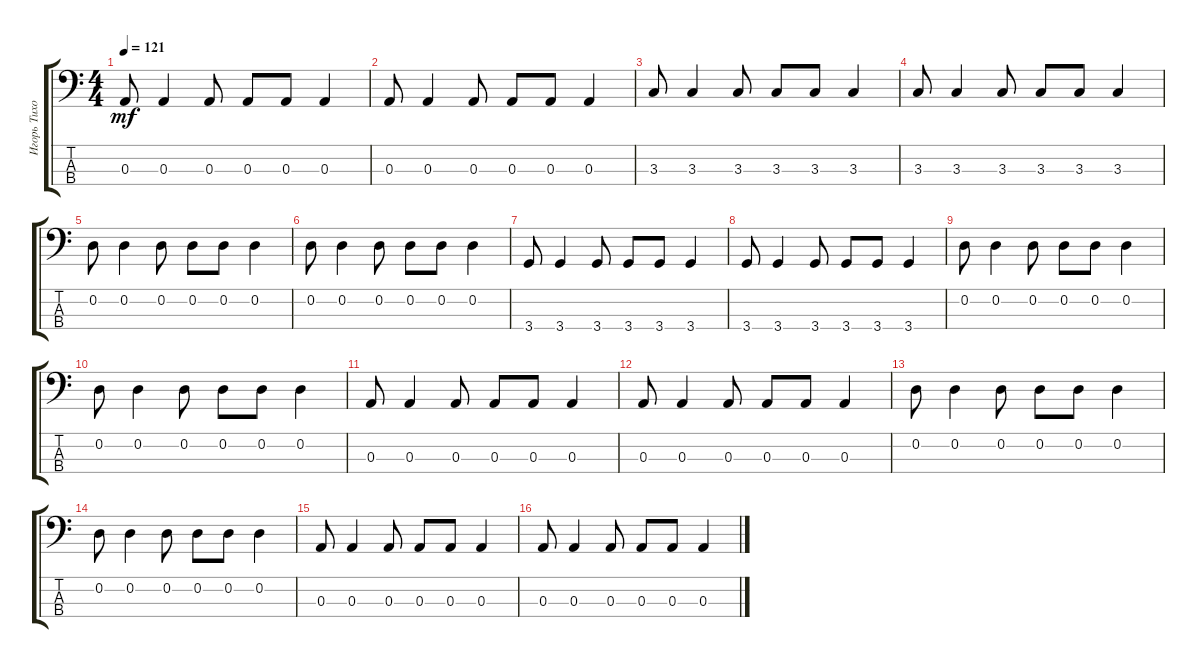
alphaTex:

\track ("Игорь Тихомиров" "Игорь Тихо") {instrument slapbass1}
\staff {score tabs}
\tuning (G2 D2 A1 E1) {hide}
\ts (4 4)
\tempo 121
\clef f4
\ks c
0.3.8{dy mf} 0.3.4 0.3.8 0.3.8 0.3.8 0.3.4 |
0.3.8 0.3.4 0.3.8 0.3.8 0.3.8 0.3.4 |
3.3.8 3.3.4 3.3.8 3.3.8 3.3.8 3.3.4 |
3.3.8 3.3.4 3.3.8 3.3.8 3.3.8 3.3.4 |
0.2.8 0.2.4 0.2.8 0.2.8 0.2.8 0.2.4 |
0.2.8 0.2.4 0.2.8 0.2.8 0.2.8 0.2.4 |
3.4.8 3.4.4 3.4.8 3.4.8 3.4.8 3.4.4 |
3.4.8 3.4.4 3.4.8 3.4.8 3.4.8 3.4.4 |
0.2.8 0.2.4 0.2.8 0.2.8 0.2.8 0.2.4 |
0.2.8 0.2.4 0.2.8 0.2.8 0.2.8 0.2.4 |
0.3.8 0.3.4 0.3.8 0.3.8 0.3.8 0.3.4 |
0.3.8 0.3.4 0.3.8 0.3.8 0.3.8 0.3.4 |
0.2.8 0.2.4 0.2.8 0.2.8 0.2.8 0.2.4 |
0.2.8 0.2.4 0.2.8 0.2.8 0.2.8 0.2.4 |
0.3.8 0.3.4 0.3.8 0.3.8 0.3.8 0.3.4 |
0.3.8 0.3.4 0.3.8 0.3.8 0.3.8 0.3.4
